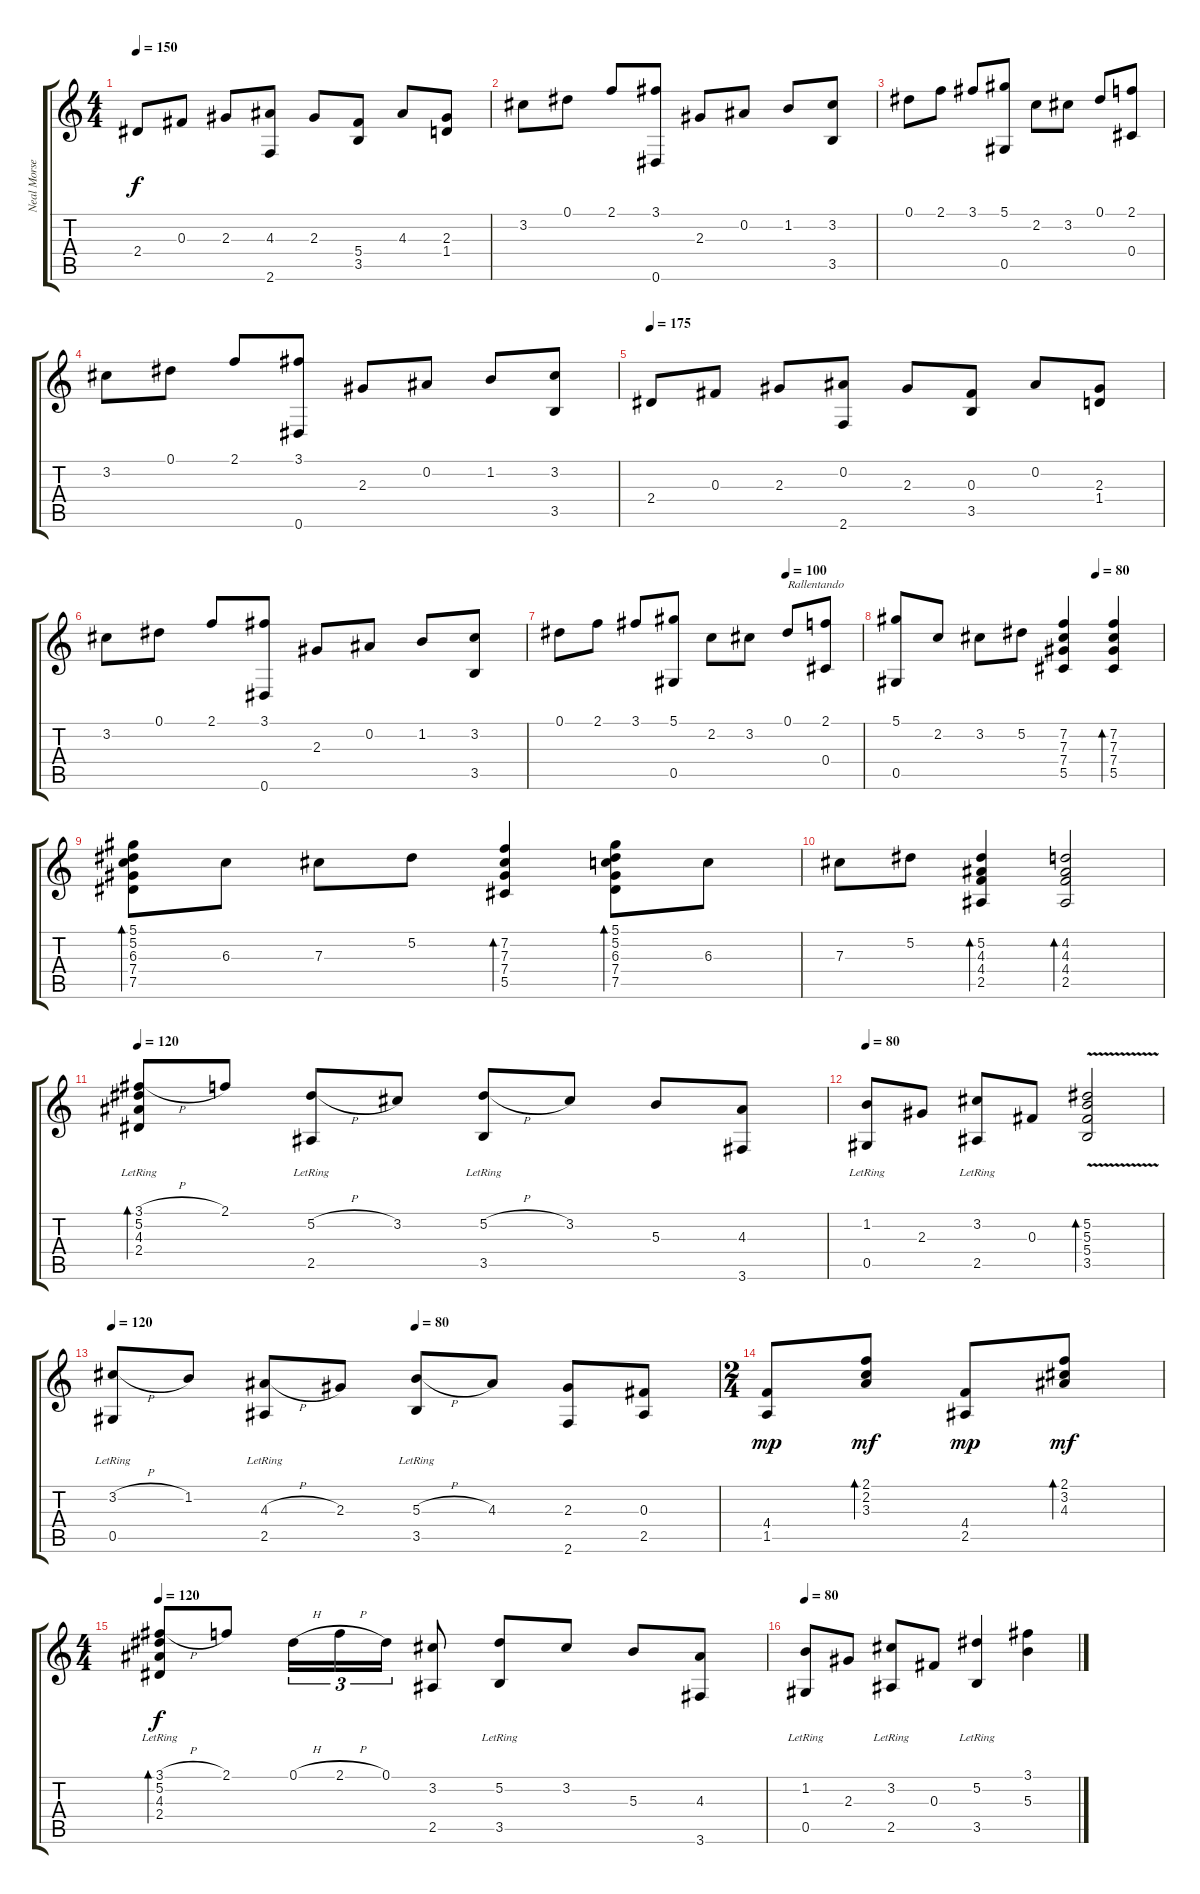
\track ("Neal Morse" "Neal Morse") {instrument acousticguitarsteel}
\staff {score tabs}
\tuning (Eb4 Bb3 Gb3 Db3 Ab2 Eb2) {hide}
\ts (4 4)
\tempo 150
\clef g2
\ks c
2.4.8{dy f} 0.3.8 2.3.8 (4.3 2.6).8 2.3.8 (5.4 3.5).8 4.3.8 (2.3 1.4).8 |
3.2.8 0.1.8 2.1.8 (3.1 0.6).8 2.3.8 0.2.8 1.2.8 (3.2 3.5).8 |
0.1.8 2.1.8 3.1.8 (5.1 0.5).8 2.2.8 3.2.8 0.1.8 (2.1 0.4).8 |
3.2.8 0.1.8 2.1.8 (3.1 0.6).8 2.3.8 0.2.8 1.2.8 (3.2 3.5).8 |
\tempo 175
2.4.8 0.3.8 2.3.8 (0.2 2.6).8 2.3.8 (0.3 3.5).8 0.2.8 (2.3 1.4).8 |
3.2.8 0.1.8 2.1.8 (3.1 0.6).8 2.3.8 0.2.8 1.2.8 (3.2 3.5).8 |
\tempo (100 0.75)
0.1.8 2.1.8 3.1.8 (5.1 0.5).8 2.2.8 3.2.8 0.1.8{txt "Rallentando"} (2.1 0.4).8 |
\tempo (80 0.75)
(5.1 0.5).8 2.2.8 3.2.8 5.2.8 (7.2 7.3 7.4 5.5).4 (7.2 7.3 7.4 5.5).4{bd 480} |
(5.1 5.2 6.3 7.4 7.5).8{bd 480} 6.3.8 7.3.8 5.2.8 (7.2 7.3 7.4 5.5).4{bd 480} (5.1 5.2 6.3 7.4 7.5).8{bd 480} 6.3.8 |
7.3.8 5.2.8 (5.2 4.3 4.4 2.5).4{bd 480} (4.2 4.3 4.4 2.5).2{bd 480} |
\tempo 120
(3.1{h} 5.2{lr} 4.3{lr} 2.4{lr}).8{bd 480} 2.1.8 (5.2{h} 2.5{lr}).8 3.2.8 (5.2{h} 3.5{lr}).8 3.2.8 5.3.8 (4.3 3.6).8 |
\tempo 80
(1.2{lr} 0.5{lr}).8 2.3.8 (3.2 2.5{lr}).8 0.3.8 (5.2{v} 5.3 5.4 3.5).2{bd 240} |
\tempo 120
\tempo (80 0.5)
(3.2{h} 0.5{lr}).8 1.2.8 (4.3{h} 2.5{lr}).8 2.3.8 (5.3{h} 3.5{lr}).8 4.3.8 (2.3 2.6).8 (0.3 2.5).8 |
\ts (2 4)
(4.4 1.5).8{dy mp} (2.1 2.2 3.3).8{bd 480 dy mf} (4.4 2.5).8{dy mp} (2.1 3.2 4.3).8{bd 480 dy mf} |
\ts (4 4)
\tempo 120
(3.1{h} 5.2{lr} 4.3{lr} 2.4{lr}).8{bd 480 dy f} 2.1.8 0.1{h}.16{tu (3 2)} 2.1{h}.16{tu (3 2)} 0.1.16{tu (3 2)} (3.2 2.5).8 (5.2 3.5{lr}).8 3.2.8 5.3.8 (4.3 3.6).8 |
\tempo 80
(1.2{lr} 0.5{lr}).8 2.3.8 (3.2 2.5{lr}).8 0.3.8 (5.2 3.5{lr}).4 (3.1{ss} 5.3{ss}).4
